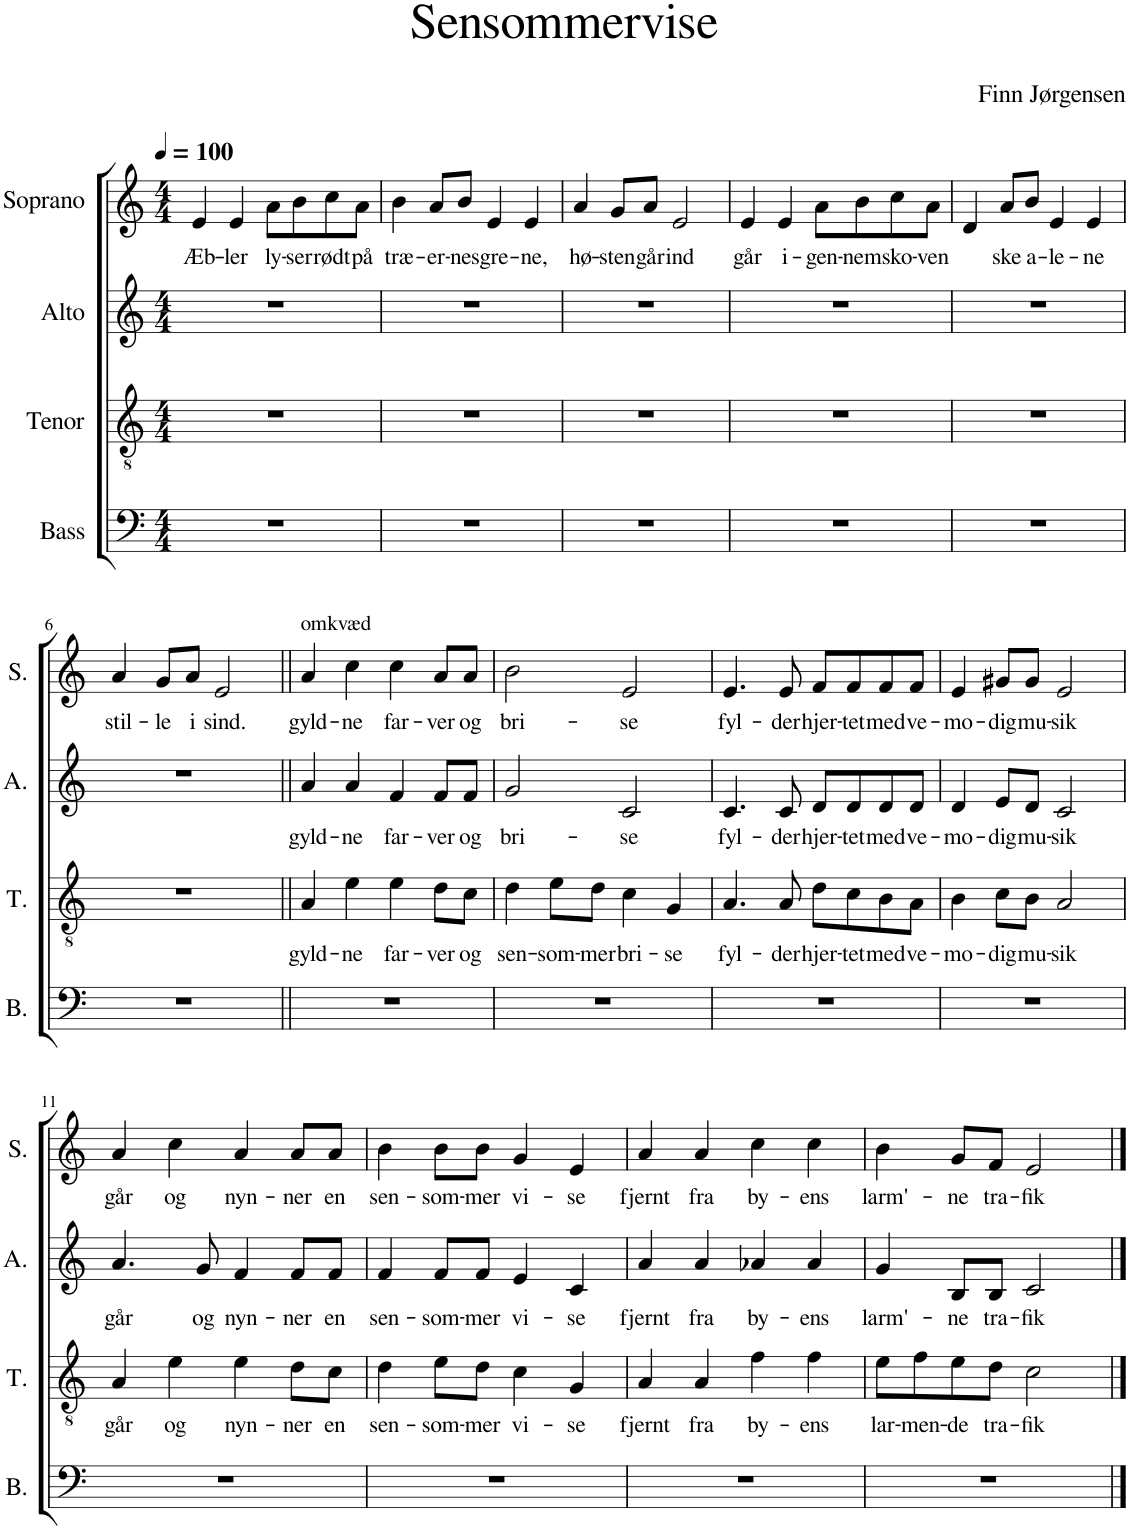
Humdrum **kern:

**kern	**kern	**text	**kern	**text	**kern	**text
*part4	*part3	*part3	*part2	*part2	*part1	*part1
*staff4	*staff3	*staff3	*staff2	*staff2	*staff1	*staff1
*I"Bass	*I"Tenor	*	*I"Alto	*	*I"Soprano	*
*I'B.	*I'T.	*	*I'A.	*	*I'S.	*
*clefF4	*clefGv2	*	*clefG2	*	*clefG2	*
*k[]	*k[]	*	*k[]	*	*k[]	*
*M4/4	*M4/4	*	*M4/4	*	*M4/4	*
*MM100	*MM100	*	*MM100	*	*MM100	*
=1	=1	=1	=1	=1	=1	=1
!	!	!	!	!	!	!LO:LY:b
1r	1r	.	1r	.	4e/	Æb-
!	!	!	!	!	!	!LO:LY:b
.	.	.	.	.	4e/	-ler
!	!	!	!	!	!	!LO:LY:b
.	.	.	.	.	8a\L	ly-
!	!	!	!	!	!	!LO:LY:b
.	.	.	.	.	8b\	-ser
!	!	!	!	!	!	!LO:LY:b
.	.	.	.	.	8cc\	rødt
!	!	!	!	!	!	!LO:LY:b
.	.	.	.	.	8a\J	på
=2	=2	=2	=2	=2	=2	=2
!	!	!	!	!	!	!LO:LY:b
1r	1r	.	1r	.	4b\	træ-
!	!	!	!	!	!	!LO:LY:b
.	.	.	.	.	8a/L	-er-
!	!	!	!	!	!	!LO:LY:b
.	.	.	.	.	8b/J	-nes
!	!	!	!	!	!	!LO:LY:b
.	.	.	.	.	4e/	gre-
!	!	!	!	!	!	!LO:LY:b
.	.	.	.	.	4e/	-ne,
=3	=3	=3	=3	=3	=3	=3
!	!	!	!	!	!	!LO:LY:b
1r	1r	.	1r	.	4a/	hø-
!	!	!	!	!	!	!LO:LY:b
.	.	.	.	.	8g/L	-sten
!	!	!	!	!	!	!LO:LY:b
.	.	.	.	.	8a/J	går
!	!	!	!	!	!	!LO:LY:b
.	.	.	.	.	2e/	ind
=4	=4	=4	=4	=4	=4	=4
!	!	!	!	!	!	!LO:LY:b
1r	1r	.	1r	.	4e/	går
!	!	!	!	!	!	!LO:LY:b
.	.	.	.	.	4e/	i-
!	!	!	!	!	!	!LO:LY:b
.	.	.	.	.	8a\L	-gen-
!	!	!	!	!	!	!LO:LY:b
.	.	.	.	.	8b\	-nem
!	!	!	!	!	!	!LO:LY:b
.	.	.	.	.	8cc\	sko-
!	!	!	!	!	!	!LO:LY:b
.	.	.	.	.	8a\J	-ven
=5	=5	=5	=5	=5	=5	=5
1r	1r	.	1r	.	4d/	.
!	!	!	!	!	!	!LO:LY:b
.	.	.	.	.	8a/L	-ske
!	!	!	!	!	!	!LO:LY:b
.	.	.	.	.	8b/J	a-
!	!	!	!	!	!	!LO:LY:b
.	.	.	.	.	4e/	-le-
!	!	!	!	!	!	!LO:LY:b
.	.	.	.	.	4e/	-ne
!!LO:LB:g=z
=6	=6	=6	=6	=6	=6	=6
!	!	!	!	!	!	!LO:LY:b
1r	1r	.	1r	.	4a/	stil-
!	!	!	!	!	!	!LO:LY:b
.	.	.	.	.	8g/L	-le
!	!	!	!	!	!	!LO:LY:b
.	.	.	.	.	8a/J	i
!	!	!	!	!	!	!LO:LY:b
.	.	.	.	.	2e/	sind.
=7||	=7||	=7||	=7||	=7||	=7||	=7||
!	!	!	!	!	!LO:TX:a:t=omkvæd	!
!	!	!LO:LY:b	!	!LO:LY:b	!	!LO:LY:b
1r	4A/	gyld-	4a/	gyld-	4a/	gyld-
!	!	!LO:LY:b	!	!LO:LY:b	!	!LO:LY:b
.	4e\	-ne	4a/	-ne	4cc\	-ne
!	!	!LO:LY:b	!	!LO:LY:b	!	!LO:LY:b
.	4e\	far-	4f/	far-	4cc\	far-
!	!	!LO:LY:b	!	!LO:LY:b	!	!LO:LY:b
.	8d\L	-ver	8f/L	-ver	8a/L	-ver
!	!	!LO:LY:b	!	!LO:LY:b	!	!LO:LY:b
.	8c\J	og	8f/J	og	8a/J	og
=8	=8	=8	=8	=8	=8	=8
!	!	!LO:LY:b	!	!LO:LY:b	!	!LO:LY:b
1r	4d\	sen-	2g/	bri-	2b\	bri-
!	!	!LO:LY:b	!	!	!	!
.	8e\L	-som-	.	.	.	.
!	!	!LO:LY:b	!	!	!	!
.	8d\J	-mer	.	.	.	.
!	!	!LO:LY:b	!	!LO:LY:b	!	!LO:LY:b
.	4c\	bri-	2c/	-se	2e/	-se
!	!	!LO:LY:b	!	!	!	!
.	4G/	-se	.	.	.	.
=9	=9	=9	=9	=9	=9	=9
!	!	!LO:LY:b	!	!LO:LY:b	!	!LO:LY:b
1r	4.A/	fyl-	4.c/	fyl-	4.e/	fyl-
!	!	!LO:LY:b	!	!LO:LY:b	!	!LO:LY:b
.	8A/	-der	8c/	-der	8e/	-der
!	!	!LO:LY:b	!	!LO:LY:b	!	!LO:LY:b
.	8d\L	hjer-	8d/L	hjer-	8f/L	hjer-
!	!	!LO:LY:b	!	!LO:LY:b	!	!LO:LY:b
.	8c\	-tet	8d/	-tet	8f/	-tet
!	!	!LO:LY:b	!	!LO:LY:b	!	!LO:LY:b
.	8B\	med	8d/	med	8f/	med
!	!	!LO:LY:b	!	!LO:LY:b	!	!LO:LY:b
.	8A\J	ve-	8d/J	ve-	8f/J	ve-
=10	=10	=10	=10	=10	=10	=10
!	!	!LO:LY:b	!	!LO:LY:b	!	!LO:LY:b
1r	4B\	-mo-	4d/	-mo-	4e/	-mo-
!	!	!LO:LY:b	!	!LO:LY:b	!	!LO:LY:b
.	8c\L	-dig	8e/L	-dig	8g#X/L	-dig
!	!	!LO:LY:b	!	!LO:LY:b	!	!LO:LY:b
.	8B\J	mu-	8d/J	mu-	8g#/J	mu-
!	!	!LO:LY:b	!	!LO:LY:b	!	!LO:LY:b
.	2A/	-sik	2c/	-sik	2e/	-sik
!!LO:LB:g=z
=11	=11	=11	=11	=11	=11	=11
!	!	!LO:LY:b	!	!LO:LY:b	!	!LO:LY:b
1r	4A/	går	4.a/	går	4a/	går
!	!	!LO:LY:b	!	!	!	!LO:LY:b
.	4e\	og	.	.	4cc\	og
!	!	!	!	!LO:LY:b	!	!
.	.	.	8g/	og	.	.
!	!	!LO:LY:b	!	!LO:LY:b	!	!LO:LY:b
.	4e\	nyn-	4f/	nyn-	4a/	nyn-
!	!	!LO:LY:b	!	!LO:LY:b	!	!LO:LY:b
.	8d\L	-ner	8f/L	-ner	8a/L	-ner
!	!	!LO:LY:b	!	!LO:LY:b	!	!LO:LY:b
.	8c\J	en	8f/J	en	8a/J	en
=12	=12	=12	=12	=12	=12	=12
!	!	!LO:LY:b	!	!LO:LY:b	!	!LO:LY:b
1r	4d\	sen-	4f/	sen-	4b\	sen-
!	!	!LO:LY:b	!	!LO:LY:b	!	!LO:LY:b
.	8e\L	-som-	8f/L	-som-	8b\L	-som-
!	!	!LO:LY:b	!	!LO:LY:b	!	!LO:LY:b
.	8d\J	-mer	8f/J	-mer	8b\J	-mer
!	!	!LO:LY:b	!	!LO:LY:b	!	!LO:LY:b
.	4c\	vi-	4e/	vi-	4g/	vi-
!	!	!LO:LY:b	!	!LO:LY:b	!	!LO:LY:b
.	4G/	-se	4c/	-se	4e/	-se
=13	=13	=13	=13	=13	=13	=13
!	!	!LO:LY:b	!	!LO:LY:b	!	!LO:LY:b
1r	4A/	fjernt	4a/	fjernt	4a/	fjernt
!	!	!LO:LY:b	!	!LO:LY:b	!	!LO:LY:b
.	4A/	fra	4a/	fra	4a/	fra
!	!	!LO:LY:b	!	!LO:LY:b	!	!LO:LY:b
.	4f\	by-	4a-X/	by-	4cc\	by-
!	!	!LO:LY:b	!	!LO:LY:b	!	!LO:LY:b
.	4f\	-ens	4a-/	-ens	4cc\	-ens
=14	=14	=14	=14	=14	=14	=14
!	!	!LO:LY:b	!	!LO:LY:b	!	!LO:LY:b
1r	8e\L	lar-	4g/	larm'-	4b\	larm'-
!	!	!LO:LY:b	!	!	!	!
.	8f\	-men-	.	.	.	.
!	!	!LO:LY:b	!	!LO:LY:b	!	!LO:LY:b
.	8e\	-de	8B/L	-ne	8g/L	-ne
!	!	!LO:LY:b	!	!LO:LY:b	!	!LO:LY:b
.	8d\J	tra-	8B/J	tra-	8f/J	tra-
!	!	!LO:LY:b	!	!LO:LY:b	!	!LO:LY:b
.	2c\	-fik	2c/	-fik	2e/	-fik
==	==	==	==	==	==	==
*-	*-	*-	*-	*-	*-	*-
